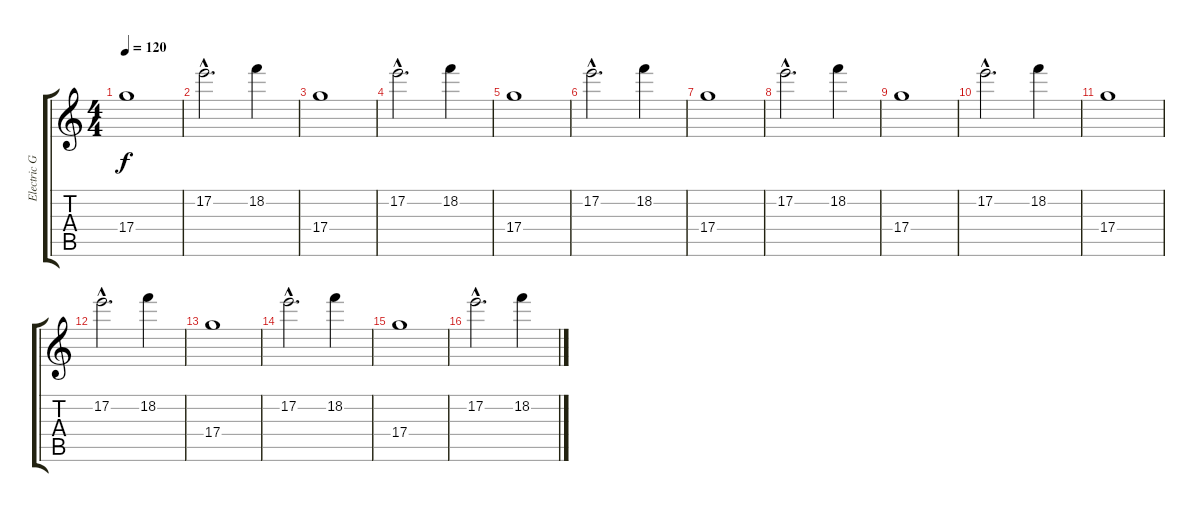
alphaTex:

\track ("Electric Guitar" "Electric G") {instrument distortionguitar}
\staff {score tabs}
\tuning (E4 B3 G3 D3 A2 E2) {hide}
\ts (4 4)
\tempo 120
\clef g2
\ks c
17.4.1{dy f} |
17.2{hac}.2{d} 18.2.4 |
17.4.1 |
17.2{hac}.2{d} 18.2.4 |
17.4.1 |
17.2{hac}.2{d} 18.2.4 |
17.4.1 |
17.2{hac}.2{d} 18.2.4 |
17.4.1 |
17.2{hac}.2{d} 18.2.4 |
17.4.1 |
17.2{hac}.2{d} 18.2.4 |
17.4.1 |
17.2{hac}.2{d} 18.2.4 |
17.4.1 |
17.2{hac}.2{d} 18.2.4
